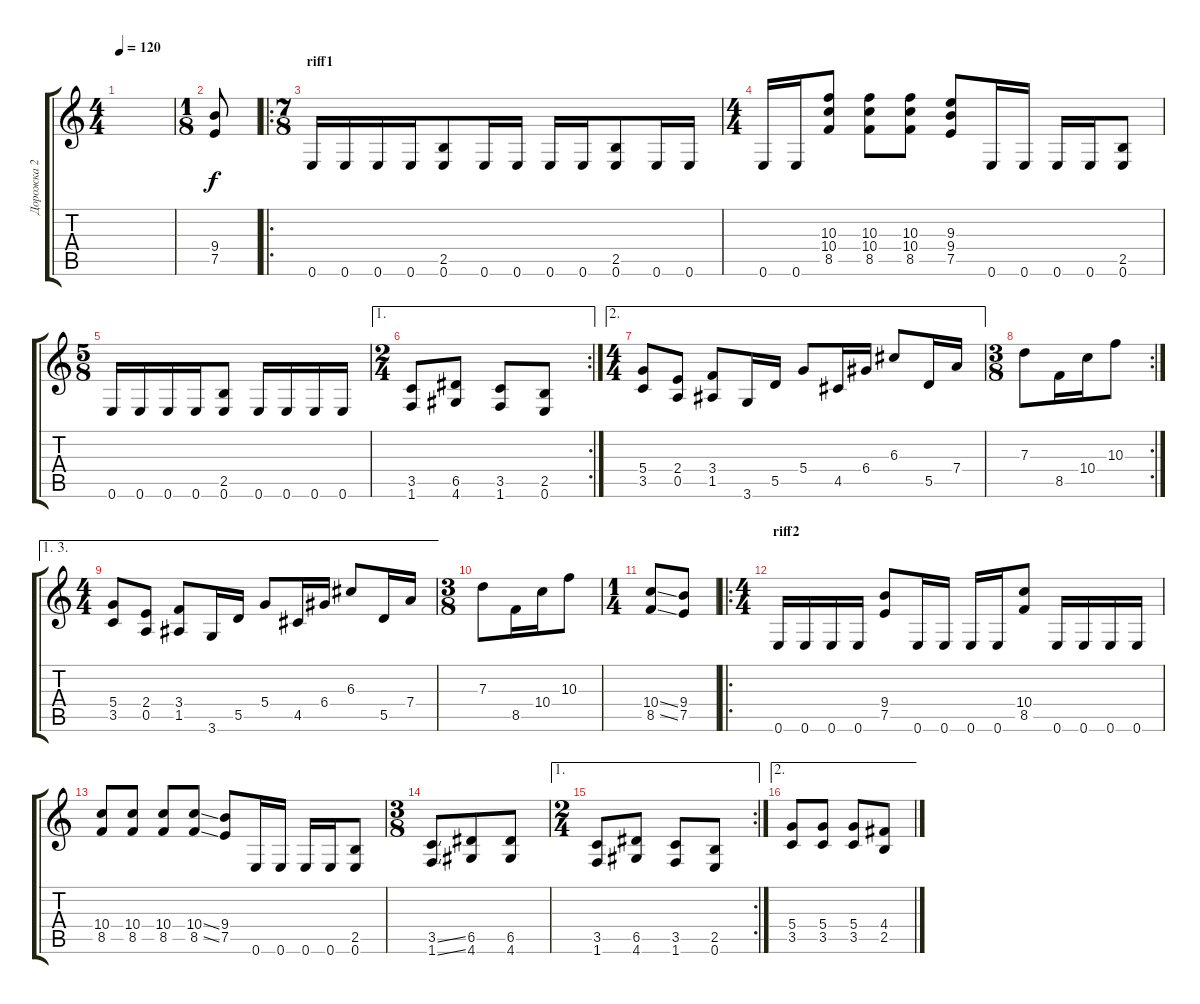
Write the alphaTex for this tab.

\track ("Дорожка 2" "Дорожка 2") {instrument overdrivenguitar}
\staff {score tabs}
\tuning (E4 B3 G3 D3 A2 E2) {hide}
\ts (4 4)
\tempo 120
\clef g2
\ks c
|
\ts (1 8)
(9.4 7.5).8 |
\ro
\ts (7 8)
\section ("" "riff1")
0.6.16 0.6.16 0.6.16 0.6.16 (2.5 0.6).8 0.6.16 0.6.16 0.6.16 0.6.16 (2.5 0.6).8 0.6.16 0.6.16 |
\ts (4 4)
0.6.16 0.6.16 (10.3 10.4 8.5).8 (10.3 10.4 8.5).8 (10.3 10.4 8.5).8 (9.3 9.4 7.5).8 0.6.16 0.6.16 0.6.16 0.6.16 (2.5 0.6).8 |
\ts (5 8)
0.6.16 0.6.16 0.6.16 0.6.16 (2.5 0.6).8 0.6.16 0.6.16 0.6.16 0.6.16 |
\ae 1
\rc 2
\ts (2 4)
(3.5 1.6).8 (6.5 4.6).8 (3.5 1.6).8 (2.5 0.6).8 |
\ae 2
\ts (4 4)
(5.4 3.5).8 (2.4 0.5).8 (3.4 1.5).8 3.6.16 5.5.16 5.4.8 4.5.16 6.4.16 6.3.8 5.5.16 7.4.16 |
\rc 2
\ts (3 8)
7.3.8 8.5.16 10.4.16 10.3.8 |
\ae (1 3)
\ts (4 4)
(5.4 3.5).8 (2.4 0.5).8 (3.4 1.5).8 3.6.16 5.5.16 5.4.8 4.5.16 6.4.16 6.3.8 5.5.16 7.4.16 |
\ts (3 8)
7.3.8 8.5.16 10.4.16 10.3.8 |
\ts (1 4)
(10.4{ss} 8.5{ss}).8 (9.4 7.5).8 |
\ro
\ts (4 4)
\section ("" "riff2")
0.6.16 0.6.16 0.6.16 0.6.16 (9.4 7.5).8 0.6.16 0.6.16 0.6.16 0.6.16 (10.4 8.5).8 0.6.16 0.6.16 0.6.16 0.6.16 |
(10.4 8.5).8 (10.4 8.5).8 (10.4 8.5).8 (10.4{ss} 8.5{ss}).8 (9.4 7.5).8 0.6.16 0.6.16 0.6.16 0.6.16 (2.5 0.6).8 |
\ts (3 8)
(3.5{ss} 1.6{ss}).8 (6.5 4.6).8 (6.5 4.6).8 |
\ae 1
\rc 2
\ts (2 4)
(3.5 1.6).8 (6.5 4.6).8 (3.5 1.6).8 (2.5 0.6).8 |
\ae 2
(5.4 3.5).8 (5.4 3.5).8 (5.4 3.5).8 (4.4 2.5).8
